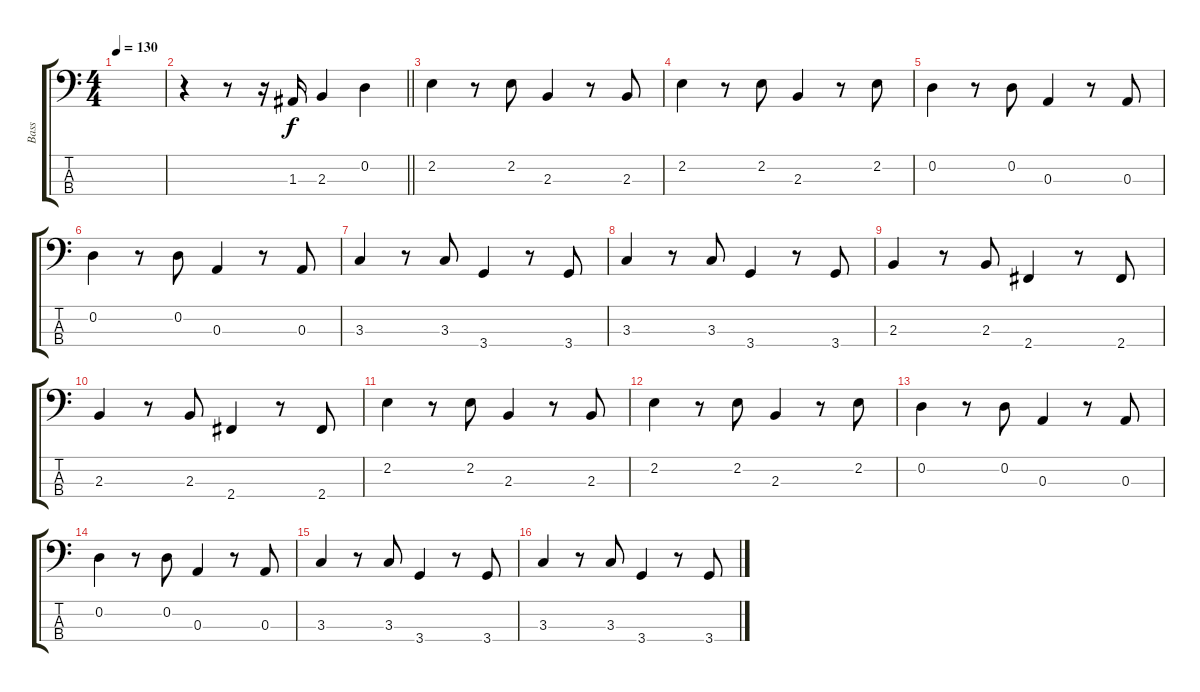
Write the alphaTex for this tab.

\track ("Bass" "Bass") {instrument electricbasspick}
\staff {score tabs}
\tuning (G2 D2 A1 E1) {hide}
\ts (4 4)
\tempo 130
\clef f4
\ks c
|
\barLineRight lightlight
r.4 r.8 r.16 1.3.16 2.3.4 0.2.4 |
2.2.4 r.8 2.2.8 2.3.4 r.8 2.3.8 |
2.2.4 r.8 2.2.8 2.3.4 r.8 2.2.8 |
0.2.4 r.8 0.2.8 0.3.4 r.8 0.3.8 |
0.2.4 r.8 0.2.8 0.3.4 r.8 0.3.8 |
3.3.4 r.8 3.3.8 3.4.4 r.8 3.4.8 |
3.3.4 r.8 3.3.8 3.4.4 r.8 3.4.8 |
2.3.4 r.8 2.3.8 2.4.4 r.8 2.4.8 |
2.3.4 r.8 2.3.8 2.4.4 r.8 2.4.8 |
2.2.4 r.8 2.2.8 2.3.4 r.8 2.3.8 |
2.2.4 r.8 2.2.8 2.3.4 r.8 2.2.8 |
0.2.4 r.8 0.2.8 0.3.4 r.8 0.3.8 |
0.2.4 r.8 0.2.8 0.3.4 r.8 0.3.8 |
3.3.4 r.8 3.3.8 3.4.4 r.8 3.4.8 |
3.3.4 r.8 3.3.8 3.4.4 r.8 3.4.8
